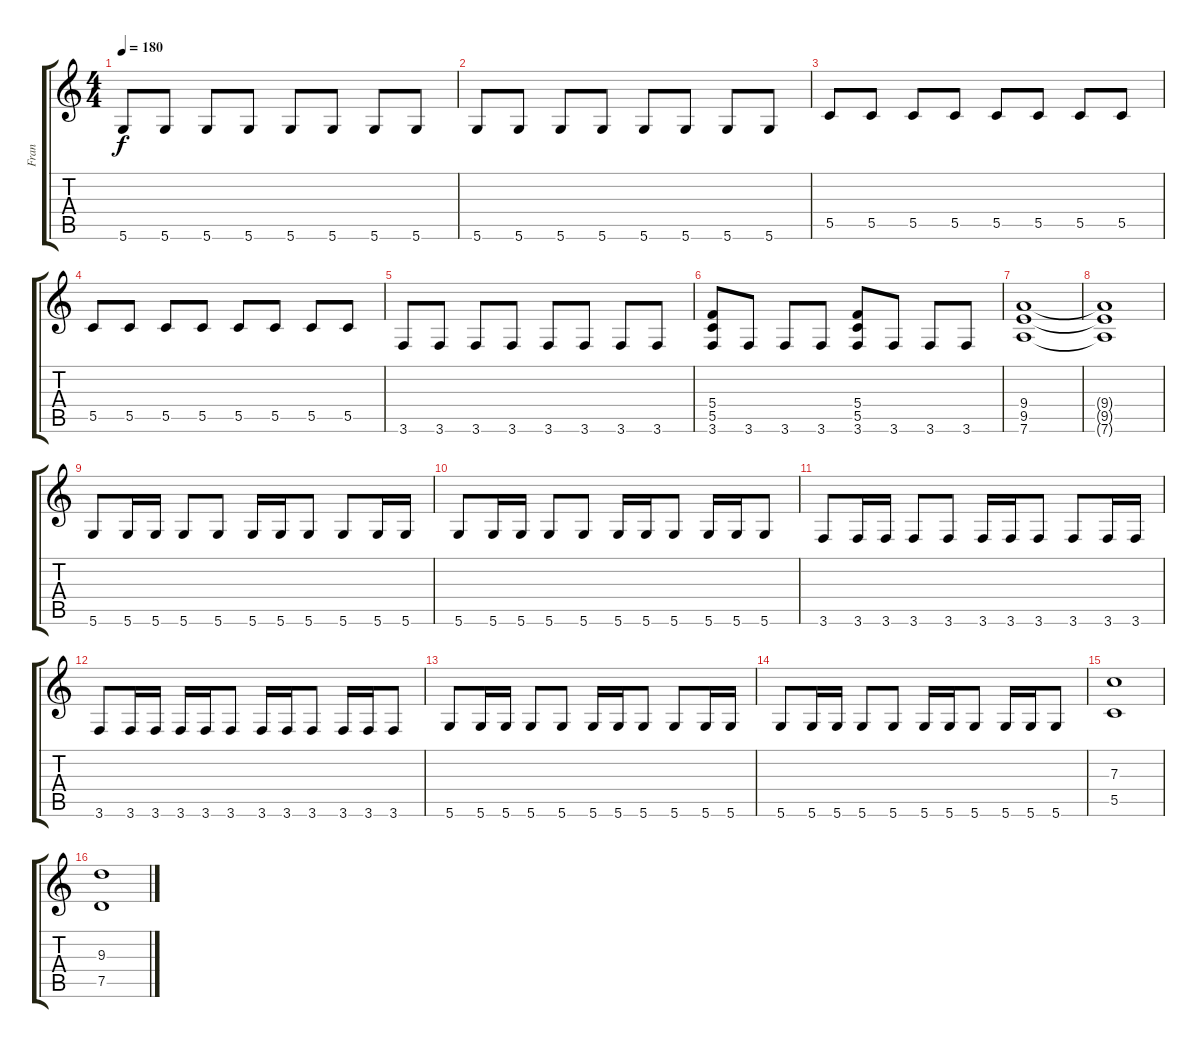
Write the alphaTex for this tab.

\track ("Fran" "Fran") {instrument electricbassfinger}
\staff {score tabs}
\tuning (D4 A3 F3 C3 G2 D2) {hide}
\ts (4 4)
\tempo 180
\clef g2
\ks c
5.6.8{dy f} 5.6.8 5.6.8 5.6.8 5.6.8 5.6.8 5.6.8 5.6.8 |
5.6.8 5.6.8 5.6.8 5.6.8 5.6.8 5.6.8 5.6.8 5.6.8 |
5.5.8 5.5.8 5.5.8 5.5.8 5.5.8 5.5.8 5.5.8 5.5.8 |
5.5.8 5.5.8 5.5.8 5.5.8 5.5.8 5.5.8 5.5.8 5.5.8 |
3.6.8 3.6.8 3.6.8 3.6.8 3.6.8 3.6.8 3.6.8 3.6.8 |
(5.4 5.5 3.6).8 3.6.8 3.6.8 3.6.8 (5.4 5.5 3.6).8 3.6.8 3.6.8 3.6.8 |
(9.4 9.5 7.6).1 |
(9.4{t} 9.5{t} 7.6{t}).1 |
5.6.8 5.6.16 5.6.16 5.6.8 5.6.8 5.6.16 5.6.16 5.6.8 5.6.8 5.6.16 5.6.16 |
5.6.8 5.6.16 5.6.16 5.6.8 5.6.8 5.6.16 5.6.16 5.6.8 5.6.16 5.6.16 5.6.8 |
3.6.8 3.6.16 3.6.16 3.6.8 3.6.8 3.6.16 3.6.16 3.6.8 3.6.8 3.6.16 3.6.16 |
3.6.8 3.6.16 3.6.16 3.6.16 3.6.16 3.6.8 3.6.16 3.6.16 3.6.8 3.6.16 3.6.16 3.6.8 |
5.6.8 5.6.16 5.6.16 5.6.8 5.6.8 5.6.16 5.6.16 5.6.8 5.6.8 5.6.16 5.6.16 |
5.6.8 5.6.16 5.6.16 5.6.8 5.6.8 5.6.16 5.6.16 5.6.8 5.6.16 5.6.16 5.6.8 |
(7.3 5.5).1 |
(9.3 7.5).1
